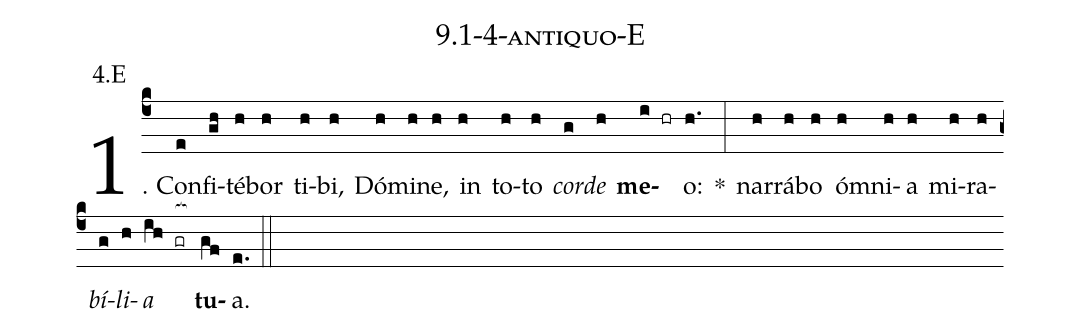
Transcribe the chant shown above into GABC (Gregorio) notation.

name: 9.1-4-antiquo-E;
annotation: 4.E;
%%
(c4)1. Con(e)fi(gh)té(h)bor(h) ti(h)bi,(h) Dó(h)mi(h)ne,(h) in(h) to(h)to(h) <i>cor</i>(g)<i>de</i>(h) <b>me</b>(i hr)o:(h.) *(:) nar(h)rá(h)bo(h) óm(h)ni(h)a(h) mi(h)ra(h)<i>bí</i>(g)<i>li</i>(h)<i>a</i>(ih gr[ocb:1{]) <b>tu</b>(gf[ocb:0}])a.(e.) (::)
